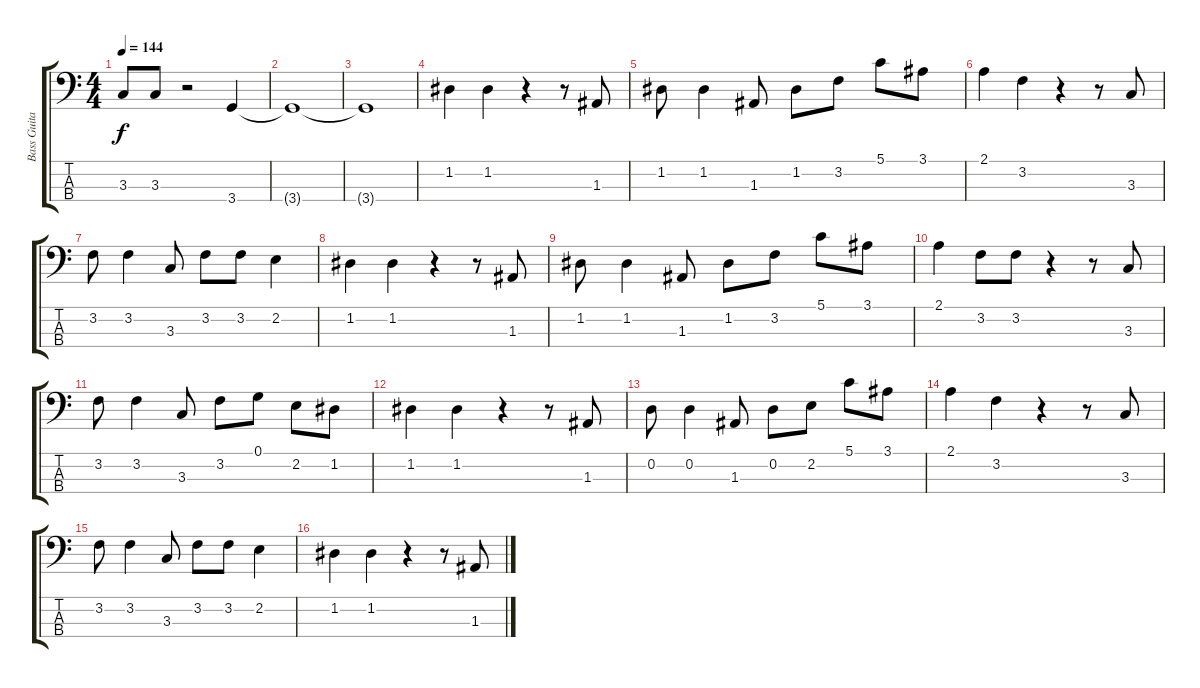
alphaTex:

\track ("Bass Guitar         " "Bass Guita") {instrument electricbassfinger}
\staff {score tabs}
\tuning (G2 D2 A1 E1) {hide}
\ts (4 4)
\tempo 144
\clef f4
\ks c
3.3.8{dy f} 3.3.8 r.2 3.4.4 |
3.4{t}.1 |
3.4{t}.1 |
1.2.4 1.2.4 r.4 r.8 1.3.8 |
1.2.8 1.2.4 1.3.8 1.2.8 3.2.8 5.1.8 3.1.8 |
2.1.4 3.2.4 r.4 r.8 3.3.8 |
3.2.8 3.2.4 3.3.8 3.2.8 3.2.8 2.2.4 |
1.2.4 1.2.4 r.4 r.8 1.3.8 |
1.2.8 1.2.4 1.3.8 1.2.8 3.2.8 5.1.8 3.1.8 |
2.1.4 3.2.8 3.2.8 r.4 r.8 3.3.8 |
3.2.8 3.2.4 3.3.8 3.2.8 0.1.8 2.2.8 1.2.8 |
1.2.4 1.2.4 r.4 r.8 1.3.8 |
0.2.8 0.2.4 1.3.8 0.2.8 2.2.8 5.1.8 3.1.8 |
2.1.4 3.2.4 r.4 r.8 3.3.8 |
3.2.8 3.2.4 3.3.8 3.2.8 3.2.8 2.2.4 |
1.2.4 1.2.4 r.4 r.8 1.3.8
